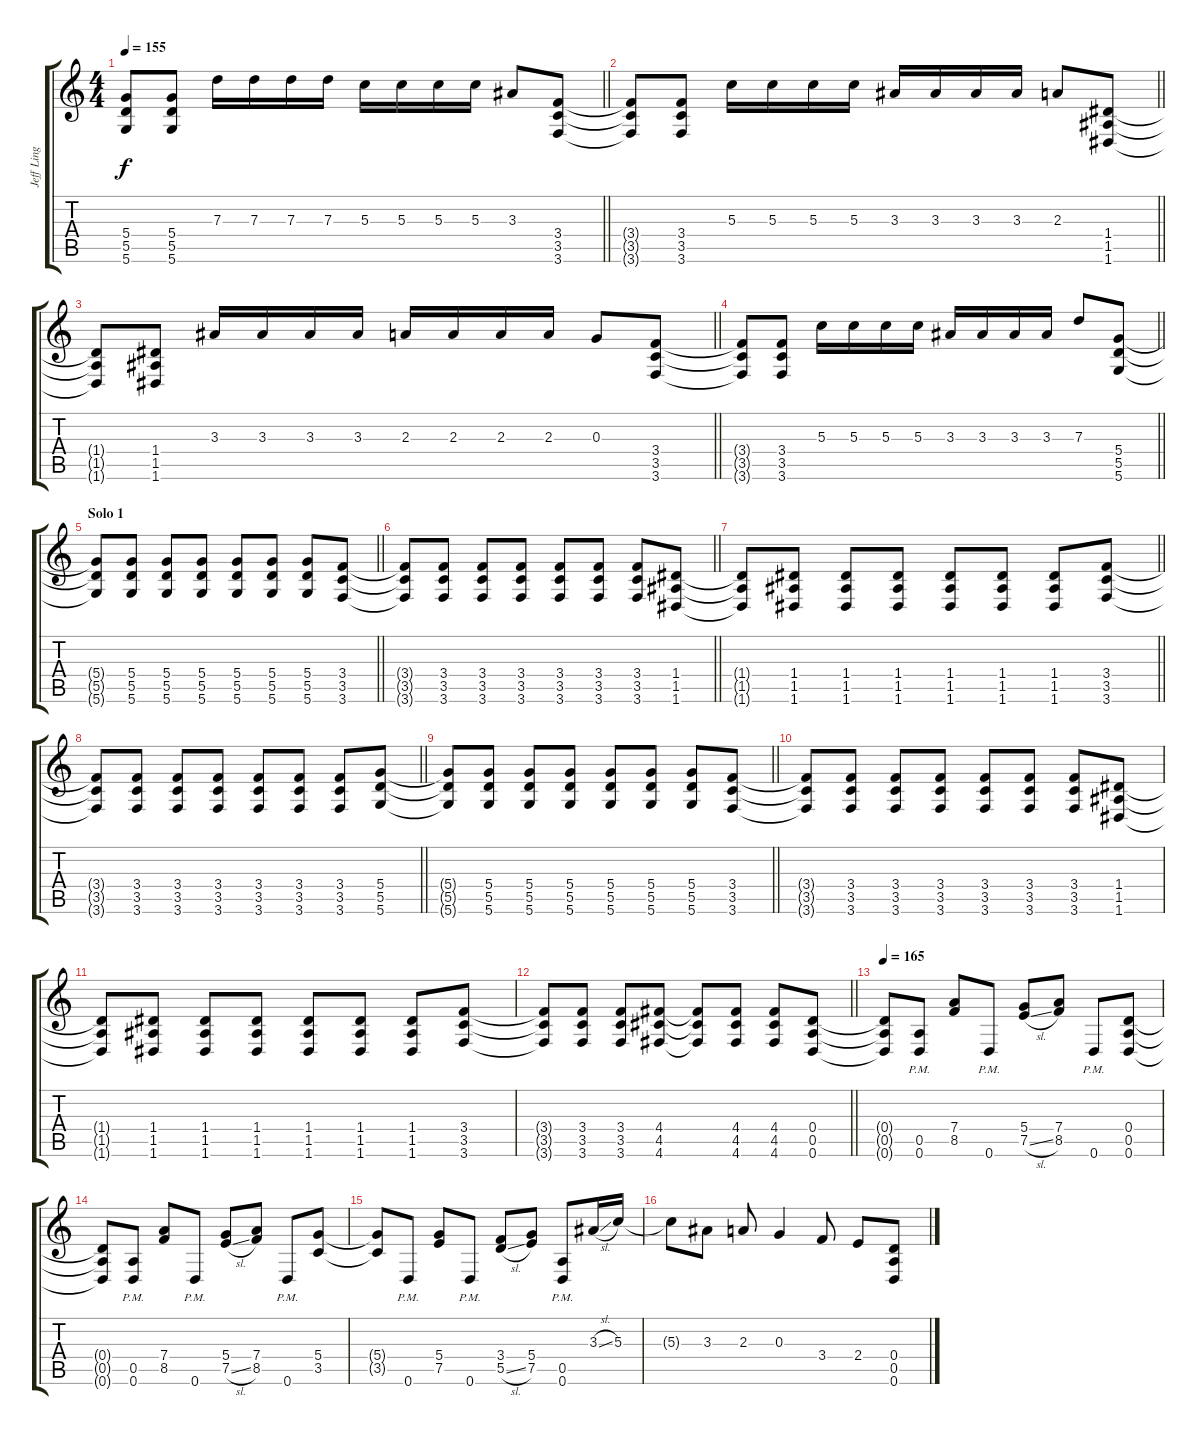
\track ("Jeff Ling" "Jeff Ling") {instrument distortionguitar}
\staff {score tabs}
\tuning (E4 B3 G3 D3 A2 D2) {hide}
\ts (4 4)
\tempo 155
\clef g2
\barLineRight lightlight
\ks c
(5.4{t} 5.5{t} 5.6{t}).8{dy f} (5.4 5.5 5.6).8 7.3.16 7.3.16 7.3.16 7.3.16 5.3.16 5.3.16 5.3.16 5.3.16 3.3.8 (3.4 3.5 3.6).8 |
\barLineRight lightlight
(3.4{t} 3.5{t} 3.6{t}).8 (3.4 3.5 3.6).8 5.3.16 5.3.16 5.3.16 5.3.16 3.3.16 3.3.16 3.3.16 3.3.16 2.3.8 (1.4 1.5 1.6).8 |
\barLineRight lightlight
(1.4{t} 1.5{t} 1.6{t}).8 (1.4 1.5 1.6).8 3.3.16 3.3.16 3.3.16 3.3.16 2.3.16 2.3.16 2.3.16 2.3.16 0.3.8 (3.4 3.5 3.6).8 |
\barLineRight lightlight
(3.4{t} 3.5{t} 3.6{t}).8 (3.4 3.5 3.6).8 5.3.16 5.3.16 5.3.16 5.3.16 3.3.16 3.3.16 3.3.16 3.3.16 7.3.8 (5.4 5.5 5.6).8 |
\section ("" "Solo 1")
\barLineRight lightlight
(5.4{t} 5.5{t} 5.6{t}).8 (5.4 5.5 5.6).8 (5.4 5.5 5.6).8 (5.4 5.5 5.6).8 (5.4 5.5 5.6).8 (5.4 5.5 5.6).8 (5.4 5.5 5.6).8 (3.4 3.5 3.6).8 |
\barLineRight lightlight
(3.4{t} 3.5{t} 3.6{t}).8 (3.4 3.5 3.6).8 (3.4 3.5 3.6).8 (3.4 3.5 3.6).8 (3.4 3.5 3.6).8 (3.4 3.5 3.6).8 (3.4 3.5 3.6).8 (1.4 1.5 1.6).8 |
\barLineRight lightlight
(1.4{t} 1.5{t} 1.6{t}).8 (1.4 1.5 1.6).8 (1.4 1.5 1.6).8 (1.4 1.5 1.6).8 (1.4 1.5 1.6).8 (1.4 1.5 1.6).8 (1.4 1.5 1.6).8 (3.4 3.5 3.6).8 |
\barLineRight lightlight
(3.4{t} 3.5{t} 3.6{t}).8 (3.4 3.5 3.6).8 (3.4 3.5 3.6).8 (3.4 3.5 3.6).8 (3.4 3.5 3.6).8 (3.4 3.5 3.6).8 (3.4 3.5 3.6).8 (5.4 5.5 5.6).8 |
\barLineRight lightlight
(5.4{t} 5.5{t} 5.6{t}).8 (5.4 5.5 5.6).8 (5.4 5.5 5.6).8 (5.4 5.5 5.6).8 (5.4 5.5 5.6).8 (5.4 5.5 5.6).8 (5.4 5.5 5.6).8 (3.4 3.5 3.6).8 |
(3.4{t} 3.5{t} 3.6{t}).8 (3.4 3.5 3.6).8 (3.4 3.5 3.6).8 (3.4 3.5 3.6).8 (3.4 3.5 3.6).8 (3.4 3.5 3.6).8 (3.4 3.5 3.6).8 (1.4 1.5 1.6).8 |
(1.4{t} 1.5{t} 1.6{t}).8 (1.4 1.5 1.6).8 (1.4 1.5 1.6).8 (1.4 1.5 1.6).8 (1.4 1.5 1.6).8 (1.4 1.5 1.6).8 (1.4 1.5 1.6).8 (3.4 3.5 3.6).8 |
\barLineRight lightlight
(3.4{t} 3.5{t} 3.6{t}).8 (3.4 3.5 3.6).8 (3.4 3.5 3.6).8 (4.4 4.5 4.6).8 (4.4{t} 4.5{t} 4.6{t}).8 (4.4 4.5 4.6).8 (4.4 4.5 4.6).8 (0.4 0.5 0.6).8 |
\tempo 165
(0.4{t} 0.5{t} 0.6{t}).8 (0.5{pm} 0.6{pm}).8 (7.4 8.5).8 0.6{pm}.8 (5.4 7.5{sl}).8 (7.4 8.5).8 0.6{pm}.8 (0.4 0.5 0.6).8 |
(0.4{t} 0.5{t} 0.6{t}).8 (0.5{pm} 0.6{pm}).8 (7.4 8.5).8 0.6{pm}.8 (5.4 7.5{sl}).8 (7.4 8.5).8 0.6{pm}.8 (5.4 3.5).8 |
(5.4{t} 3.5{t}).8 0.6{pm}.8 (5.4 7.5).8 0.6{pm}.8 (3.4 5.5{sl}).8 (5.4 7.5).8 (0.5{pm} 0.6{pm}).8 3.3{sl}.16 5.3.16 |
5.3{t}.8 3.3.8 2.3.8 0.3.4 3.4.8 2.4.8 (0.4 0.5 0.6).8
